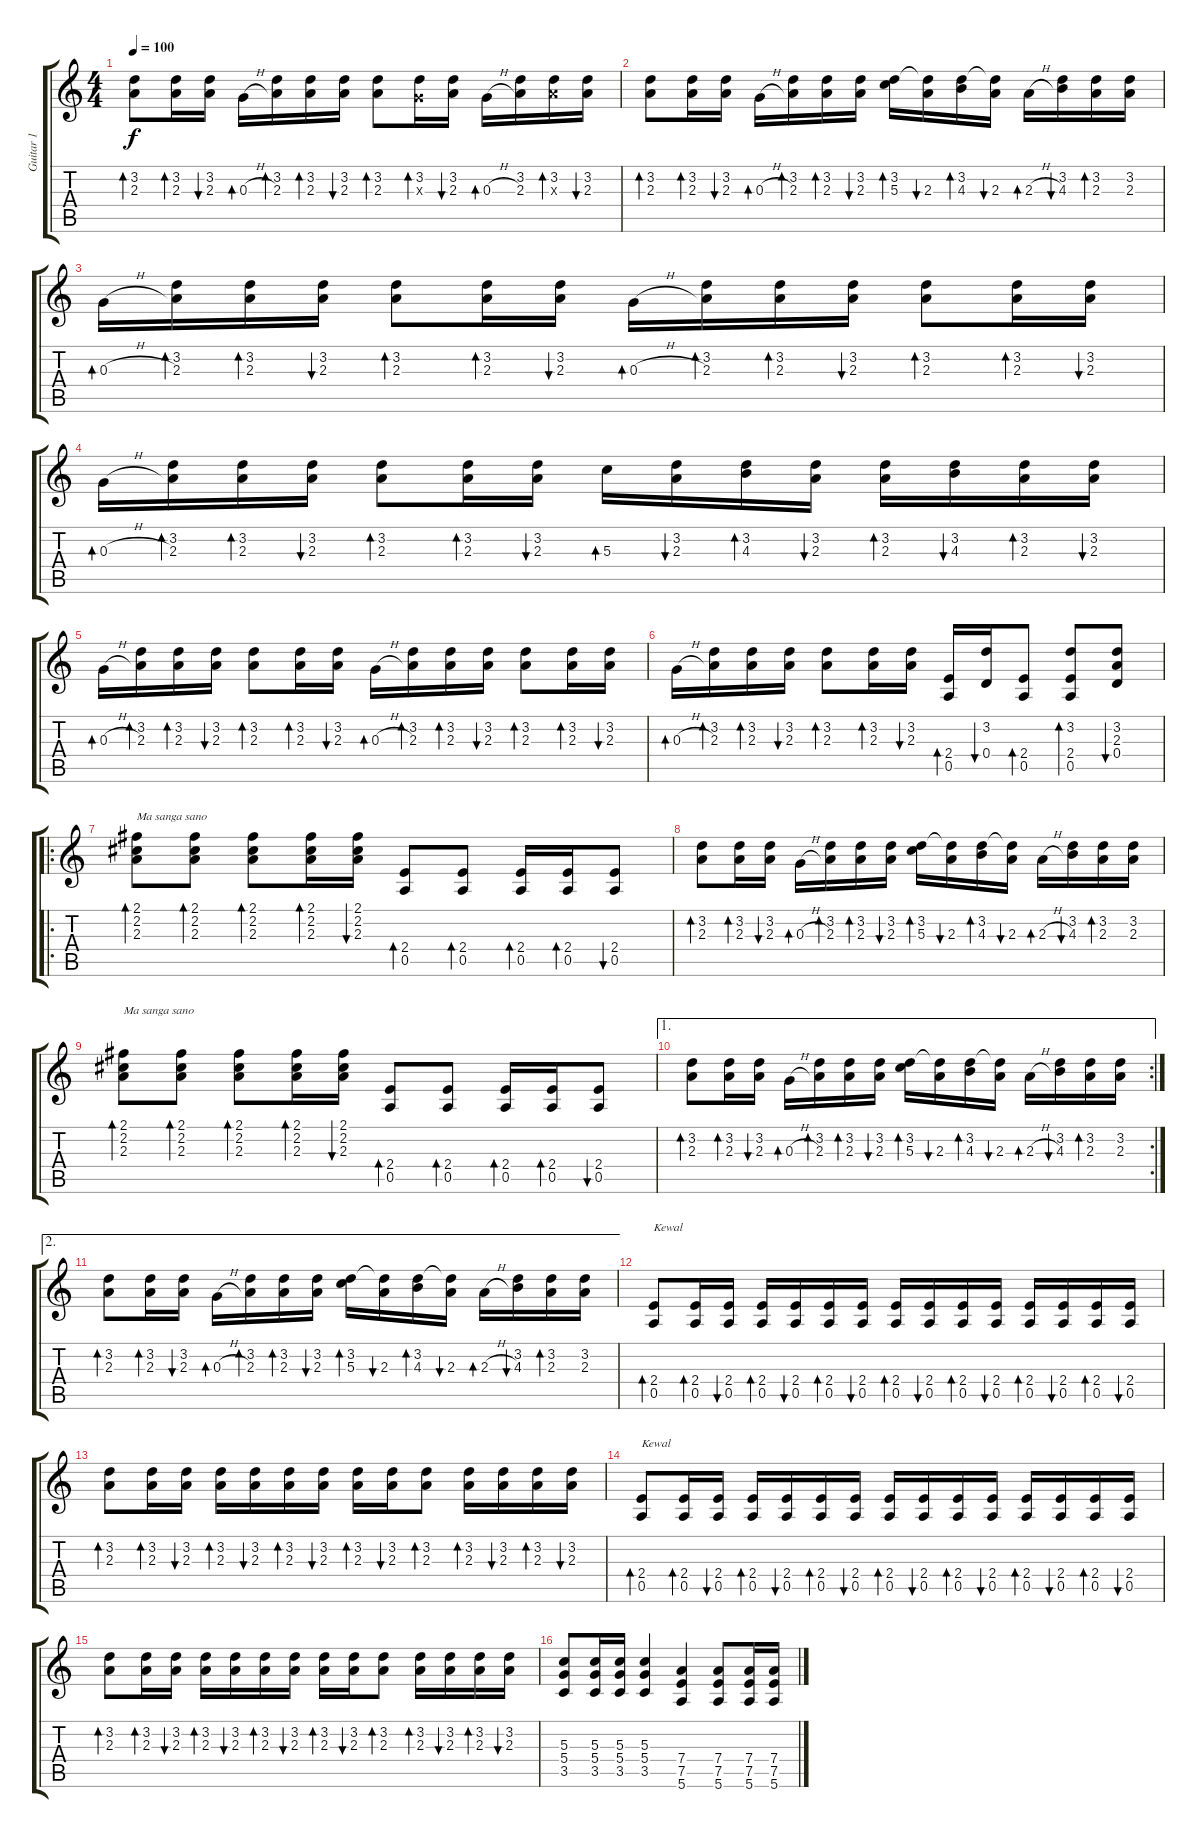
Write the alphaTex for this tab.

\track ("Guitar 1" "Guitar 1") {instrument acousticguitarsteel}
\staff {score tabs}
\tuning (E4 B3 G3 D3 A2 E2) {hide}
\ts (4 4)
\tempo 100
\clef g2
\ks c
(3.2 2.3).8{bd 60 dy f} (3.2 2.3).16{bd 60} (3.2 2.3).16{bu 60} 0.3{h}.16{bd 60} (3.2 2.3).16{bd 60} (3.2 2.3).16{bd 60} (3.2 2.3).16{bu 60} (3.2 2.3).8{bd 60} (3.2 0.3{x}).16{bd 60} (3.2 2.3).16{bu 60} 0.3{h}.16{bd 60} (3.2 2.3).16 (3.2 2.3{x}).16{bd 60} (3.2 2.3).16{bu 60} |
(3.2 2.3).8{bd 60} (3.2 2.3).16{bd 60} (3.2 2.3).16{bu 60} 0.3{h}.16{bd 60} (3.2 2.3).16{bd 60} (3.2 2.3).16{bd 60} (3.2 2.3).16{bu 60} (3.2 5.3).16{bd 60} (3.2{t} 2.3).16{bu 60} (3.2 4.3).16{bd 60} (3.2{t} 2.3).16{bu 60} 2.3{h}.16{bd 60} (3.2 4.3).16{bu 60} (3.2 2.3).16{bd 60} (3.2 2.3).16 |
0.3{h}.16{bd 60} (3.2 2.3).16{bd 60} (3.2 2.3).16{bd 60} (3.2 2.3).16{bu 60} (3.2 2.3).8{bd 60} (3.2 2.3).16{bd 60} (3.2 2.3).16{bu 60} 0.3{h}.16{bd 60} (3.2 2.3).16{bd 60} (3.2 2.3).16{bd 60} (3.2 2.3).16{bu 60} (3.2 2.3).8{bd 60} (3.2 2.3).16{bd 60} (3.2 2.3).16{bu 60} |
0.3{h}.16{bd 60} (3.2 2.3).16{bd 60} (3.2 2.3).16{bd 60} (3.2 2.3).16{bu 60} (3.2 2.3).8{bd 60} (3.2 2.3).16{bd 60} (3.2 2.3).16{bu 60} 5.3.16{bd 60} (3.2 2.3).16{bu 60} (3.2 4.3).16{bd 60} (3.2 2.3).16{bu 60} (3.2 2.3).16{bd 60} (3.2 4.3).16{bu 60} (3.2 2.3).16{bd 60} (3.2 2.3).16{bu 60} |
0.3{h}.16{bd 60} (3.2 2.3).16{bd 60} (3.2 2.3).16{bd 60} (3.2 2.3).16{bu 60} (3.2 2.3).8{bd 60} (3.2 2.3).16{bd 60} (3.2 2.3).16{bu 60} 0.3{h}.16{bd 60} (3.2 2.3).16{bd 60} (3.2 2.3).16{bd 60} (3.2 2.3).16{bu 60} (3.2 2.3).8{bd 60} (3.2 2.3).16{bd 60} (3.2 2.3).16{bu 60} |
0.3{h}.16{bd 60} (3.2 2.3).16{bd 60} (3.2 2.3).16{bd 60} (3.2 2.3).16{bu 60} (3.2 2.3).8{bd 60} (3.2 2.3).16{bd 60} (3.2 2.3).16{bu 60} (2.4 0.5).16{bd 60} (3.2 0.4).16{bu 60} (2.4 0.5).8{bd 60} (3.2 2.4 0.5).8{bd 60} (3.2 2.3 0.4).8{bu 60} |
\ro
(2.1 2.2 2.3).8{bd 60 txt "Ma sanga sano"} (2.1 2.2 2.3).8{bd 60} (2.1 2.2 2.3).8{bd 60} (2.1 2.2 2.3).16{bd 60} (2.1 2.2 2.3).16{bu 60} (2.4 0.5).8{bd 60} (2.4 0.5).8{bd 60} (2.4 0.5).16{bd 60} (2.4 0.5).16{bd 60} (2.4 0.5).8{bu 60} |
(3.2 2.3).8{bd 60} (3.2 2.3).16{bd 60} (3.2 2.3).16{bu 60} 0.3{h}.16{bd 60} (3.2 2.3).16{bd 60} (3.2 2.3).16{bd 60} (3.2 2.3).16{bu 60} (3.2 5.3).16{bd 60} (3.2{t} 2.3).16{bu 60} (3.2 4.3).16{bd 60} (3.2{t} 2.3).16{bu 60} 2.3{h}.16{bd 60} (3.2 4.3).16{bu 60} (3.2 2.3).16{bd 60} (3.2 2.3).16 |
(2.1 2.2 2.3).8{bd 60 txt "Ma sanga sano"} (2.1 2.2 2.3).8{bd 60} (2.1 2.2 2.3).8{bd 60} (2.1 2.2 2.3).16{bd 60} (2.1 2.2 2.3).16{bu 60} (2.4 0.5).8{bd 60} (2.4 0.5).8{bd 60} (2.4 0.5).16{bd 60} (2.4 0.5).16{bd 60} (2.4 0.5).8{bu 60} |
\ae 1
\rc 2
(3.2 2.3).8{bd 60} (3.2 2.3).16{bd 60} (3.2 2.3).16{bu 60} 0.3{h}.16{bd 60} (3.2 2.3).16{bd 60} (3.2 2.3).16{bd 60} (3.2 2.3).16{bu 60} (3.2 5.3).16{bd 60} (3.2{t} 2.3).16{bu 60} (3.2 4.3).16{bd 60} (3.2{t} 2.3).16{bu 60} 2.3{h}.16{bd 60} (3.2 4.3).16{bu 60} (3.2 2.3).16{bd 60} (3.2 2.3).16 |
\ae 2
(3.2 2.3).8{bd 60} (3.2 2.3).16{bd 60} (3.2 2.3).16{bu 60} 0.3{h}.16{bd 60} (3.2 2.3).16{bd 60} (3.2 2.3).16{bd 60} (3.2 2.3).16{bu 60} (3.2 5.3).16{bd 60} (3.2{t} 2.3).16{bu 60} (3.2 4.3).16{bd 60} (3.2{t} 2.3).16{bu 60} 2.3{h}.16{bd 60} (3.2 4.3).16{bu 60} (3.2 2.3).16{bd 60} (3.2 2.3).16 |
(2.4 0.5).8{bd 60 txt "Kewal"} (2.4 0.5).16{bd 60} (2.4 0.5).16{bu 60} (2.4 0.5).16{bd 60} (2.4 0.5).16{bu 60} (2.4 0.5).16{bd 60} (2.4 0.5).16{bu 60} (2.4 0.5).16{bd 60} (2.4 0.5).16{bu 60} (2.4 0.5).16{bd 60} (2.4 0.5).16{bu 60} (2.4 0.5).16{bd 60} (2.4 0.5).16{bu 60} (2.4 0.5).16{bd 60} (2.4 0.5).16{bu 60} |
(3.2 2.3).8{bd 60} (3.2 2.3).16{bd 60} (3.2 2.3).16{bu 60} (3.2 2.3).16{bd 60} (3.2 2.3).16{bu 60} (3.2 2.3).16{bd 60} (3.2 2.3).16{bu 60} (3.2 2.3).16{bd 60} (3.2 2.3).16{bu 60} (3.2 2.3).8{bd 60} (3.2 2.3).16{bd 60} (3.2 2.3).16{bu 60} (3.2 2.3).16{bd 60} (3.2 2.3).16{bu 60} |
(2.4 0.5).8{bd 60 txt "Kewal"} (2.4 0.5).16{bd 60} (2.4 0.5).16{bu 60} (2.4 0.5).16{bd 60} (2.4 0.5).16{bu 60} (2.4 0.5).16{bd 60} (2.4 0.5).16{bu 60} (2.4 0.5).16{bd 60} (2.4 0.5).16{bu 60} (2.4 0.5).16{bd 60} (2.4 0.5).16{bu 60} (2.4 0.5).16{bd 60} (2.4 0.5).16{bu 60} (2.4 0.5).16{bd 60} (2.4 0.5).16{bu 60} |
(3.2 2.3).8{bd 60} (3.2 2.3).16{bd 60} (3.2 2.3).16{bu 60} (3.2 2.3).16{bd 60} (3.2 2.3).16{bu 60} (3.2 2.3).16{bd 60} (3.2 2.3).16{bu 60} (3.2 2.3).16{bd 60} (3.2 2.3).16{bu 60} (3.2 2.3).8{bd 60} (3.2 2.3).16{bd 60} (3.2 2.3).16{bu 60} (3.2 2.3).16{bd 60} (3.2 2.3).16{bu 60} |
(5.3 5.4 3.5).8 (5.3 5.4 3.5).16 (5.3 5.4 3.5).16 (5.3 5.4 3.5).4 (7.4 7.5 5.6).4 (7.4 7.5 5.6).8 (7.4 7.5 5.6).16 (7.4 7.5 5.6).16
